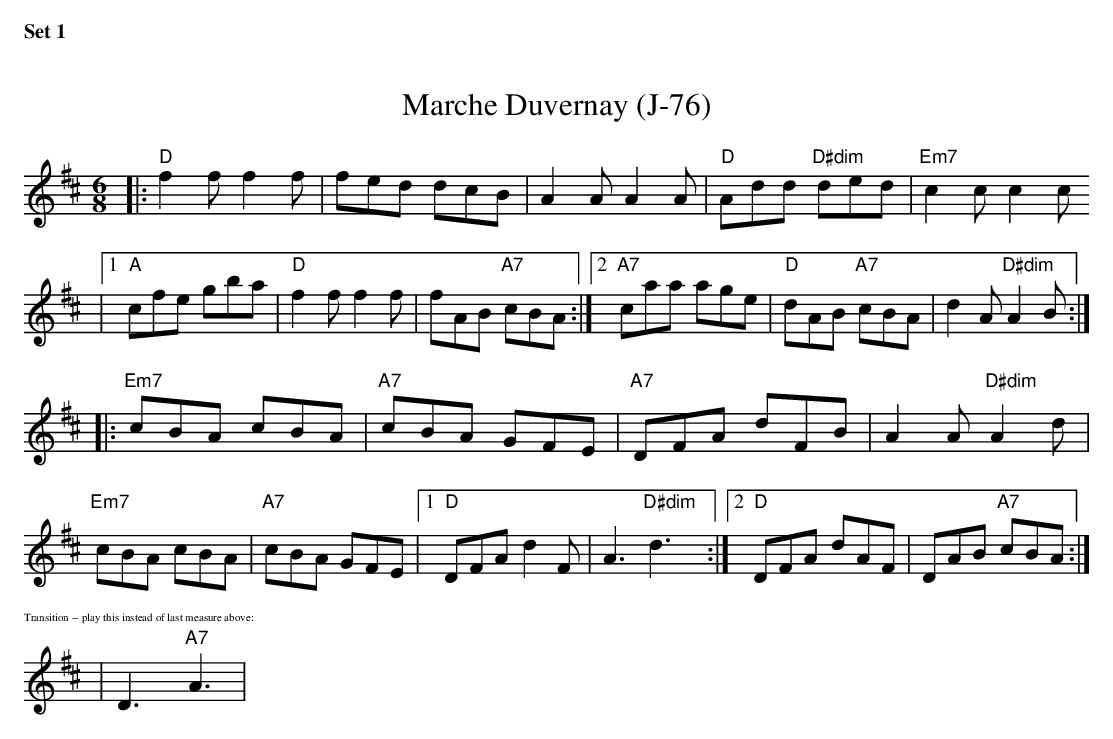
X:1
T:Marche Duvernay (J-76)
M:6/8
K:D
|:"D"f2 f f2 f|fed dcB|A2 A A2 A|"D"Add "D#dim"ded|"Em7"c2 c c2 c
|[1"A"cfe gba|"D"f2 f f2 f|fAB "A7"cBA:|2"A7"caa age|"D"dAB "A7"cBA|d2 A "D#dim"A2 B:|]
|:"Em7"cBA cBA|"A7"cBA GFE|"A7"DFA dFB|A2 A "D#dim"A2 d|
"Em7"cBA cBA|"A7"cBA GFE|[1"D"DFA d2 F|A3 "D#dim"d3:|2"D"DFA dAF|DAB "A7"cBA:|]
%%text Transition -- play this instead of last measure above:
|D3 "A7"A3|
